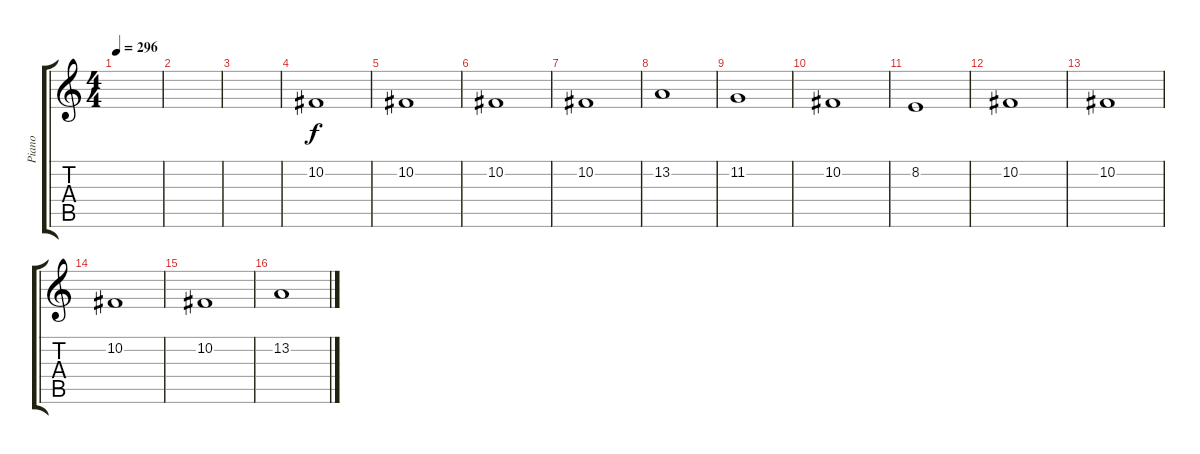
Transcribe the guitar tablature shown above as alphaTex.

\track ("Piano" "Piano") {instrument acousticgrandpiano}
\staff {score tabs}
\tuning (Db4 Ab3 E3 B2 Gb2 B1) {hide}
\ts (4 4)
\tempo 296
\clef g2
\ks c
|
|
|
10.2.1 |
10.2.1 |
10.2.1 |
10.2.1 |
13.2.1 |
11.2.1 |
10.2.1 |
8.2.1 |
10.2.1 |
10.2.1 |
10.2.1 |
10.2.1 |
13.2.1
